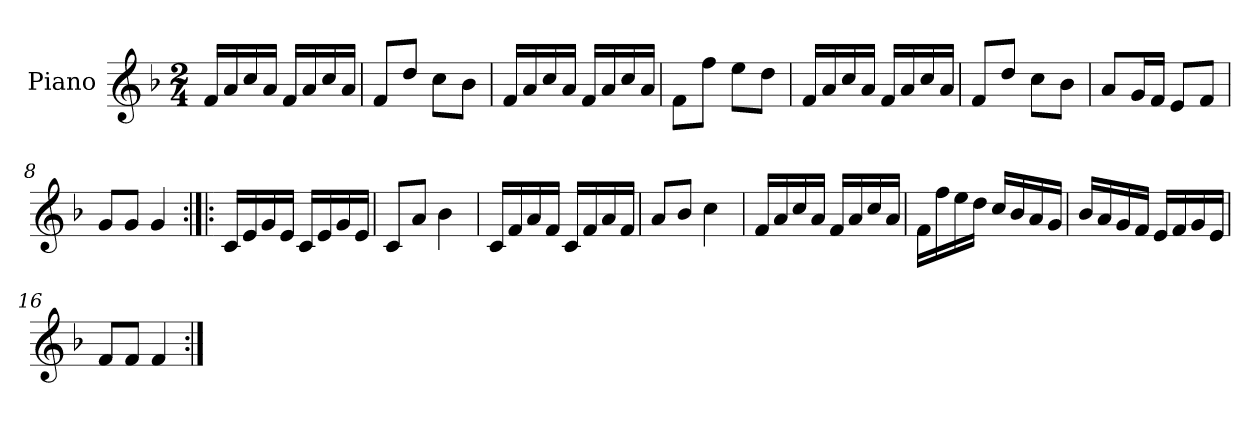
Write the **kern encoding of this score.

**kern
*part1
*staff1
*I"Piano
*I'Pno.
*clefG2
*k[b-]
*M2/4
=1
16f/LL
16a/
16cc/
16a/JJ
16f/LL
16a/
16cc/
16a/JJ
=2
8f/L
8dd/J
8cc\L
8b-\J
=3
16f/LL
16a/
16cc/
16a/JJ
16f/LL
16a/
16cc/
16a/JJ
=4
8f\L
8ff\J
8ee\L
8dd\J
=5
16f/LL
16a/
16cc/
16a/JJ
16f/LL
16a/
16cc/
16a/JJ
=6
8f/L
8dd/J
8cc\L
8b-\J
=7
8a/L
16g/L
16f/JJ
8e/L
8f/J
=8
8g/L
8g/J
4g/
=9:|!|:
16c/LL
16e/
16g/
16e/JJ
16c/LL
16e/
16g/
16e/JJ
=10
8c/L
8a/J
4b-\
=11
16c/LL
16f/
16a/
16f/JJ
16c/LL
16f/
16a/
16f/JJ
=12
8a/L
8b-/J
4cc\
=13
16f/LL
16a/
16cc/
16a/JJ
16f/LL
16a/
16cc/
16a/JJ
=14
16f\LL
16ff\
16ee\
16dd\JJ
16cc/LL
16b-/
16a/
16g/JJ
=15
16b-/LL
16a/
16g/
16f/JJ
16e/LL
16f/
16g/
16e/JJ
=16
8f/L
8f/J
4f/
=:|!
*-
